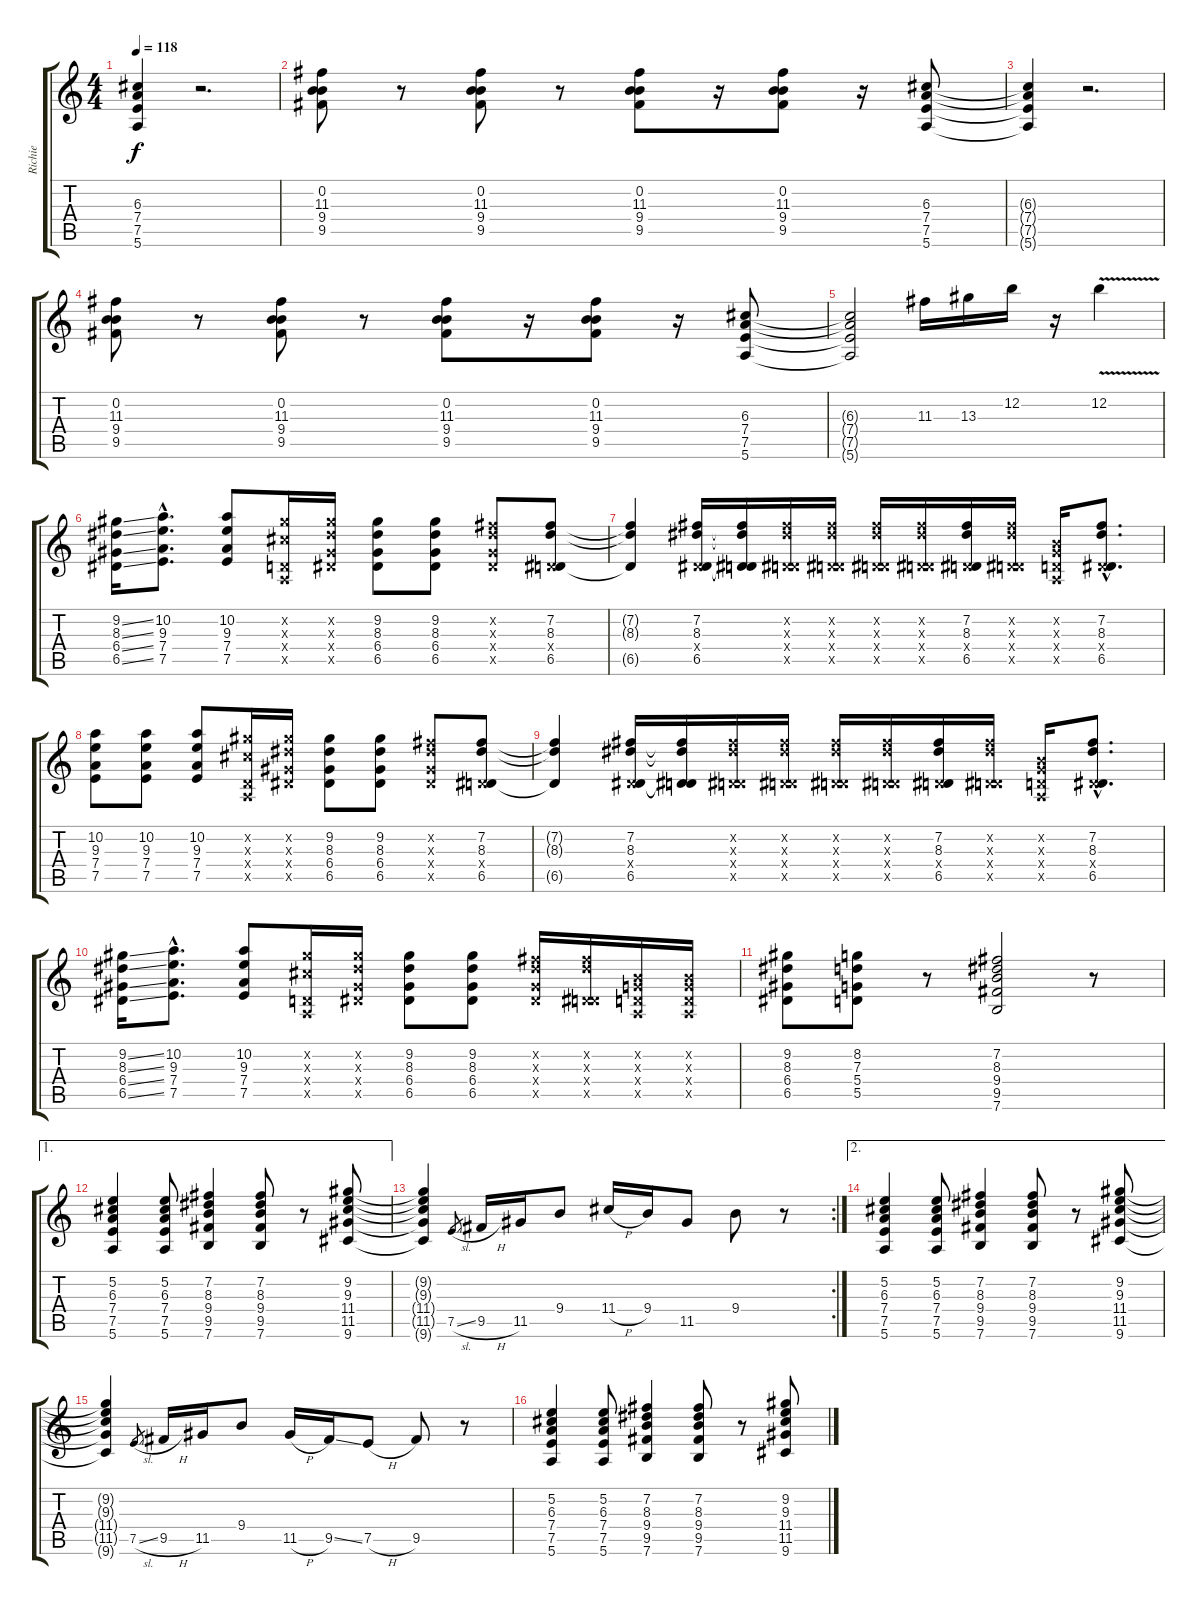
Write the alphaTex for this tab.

\track ("Richie" "Richie") {instrument overdrivenguitar}
\staff {score tabs}
\tuning (E4 B3 G3 D3 A2 E2) {hide}
\ts (4 4)
\tempo 118
\clef g2
\ks c
(6.3{t} 7.4{t} 7.5{t} 5.6{t}).4{dy f} r.2{d} |
(0.2 11.3 9.4 9.5).8 r.8 (0.2 11.3 9.4 9.5).8 r.8 (0.2 11.3 9.4 9.5).8 r.16 (0.2 11.3 9.4 9.5).8 r.16 (6.3 7.4 7.5 5.6).8 |
(6.3{t} 7.4{t} 7.5{t} 5.6{t}).4 r.2{d} |
(0.2 11.3 9.4 9.5).8 r.8 (0.2 11.3 9.4 9.5).8 r.8 (0.2 11.3 9.4 9.5).8 r.16 (0.2 11.3 9.4 9.5).8 r.16 (6.3 7.4 7.5 5.6).8 |
(6.3{t} 7.4{t} 7.5{t} 5.6{t}).2 11.3.16 13.3.16 12.2.16 r.16 12.2{v}.4 |
(9.2{ss} 8.3{ss} 6.4{ss} 6.5{ss}).16 (10.2{hac} 9.3{hac} 7.4{hac} 7.5{hac}).8{d} (10.2 9.3 7.4 7.5).8 (9.2{x} 6.3{x} 0.4{x} 0.5{x}).16 (9.2{x} 8.3{x} 6.4{x} 6.5{x}).16 (9.2 8.3 6.4 6.5).8 (9.2 8.3 6.4 6.5).8 (7.2{x} 8.3{x} 6.4{x} 6.5{x}).8 (7.2 8.3 0.4{x} 6.5).8 |
(7.2{t} 8.3{t} 6.5{t}).4 (7.2 8.3 0.4{x} 6.5).16 (7.2{t} 8.3{t} 0.4{t} 6.5{t}).16 (7.2{x} 8.3{x} 0.4{x} 6.5{x}).16 (7.2{x} 8.3{x} 0.4{x} 6.5{x}).16 (7.2{x} 8.3{x} 0.4{x} 6.5{x}).16 (7.2{x} 8.3{x} 0.4{x} 6.5{x}).16 (7.2 8.3 0.4{x} 6.5).16 (7.2{x} 8.3{x} 0.4{x} 6.5{x}).16 (0.2{x} 0.3{x} 0.4{x} 0.5{x}).16 (7.2{hac} 8.3{hac} 0.4{hac x} 6.5{hac}).8{d} |
(10.2 9.3 7.4 7.5).8 (10.2 9.3 7.4 7.5).8 (10.2 9.3 7.4 7.5).8 (9.2{x} 6.3{x} 0.4{x} 0.5{x}).16 (9.2{x} 8.3{x} 6.4{x} 6.5{x}).16 (9.2 8.3 6.4 6.5).8 (9.2 8.3 6.4 6.5).8 (7.2{x} 8.3{x} 6.4{x} 6.5{x}).8 (7.2 8.3 0.4{x} 6.5).8 |
(7.2{t} 8.3{t} 6.5{t}).4 (7.2 8.3 0.4{x} 6.5).16 (7.2{t} 8.3{t} 0.4{t} 6.5{t}).16 (7.2{x} 8.3{x} 0.4{x} 6.5{x}).16 (7.2{x} 8.3{x} 0.4{x} 6.5{x}).16 (7.2{x} 8.3{x} 0.4{x} 6.5{x}).16 (7.2{x} 8.3{x} 0.4{x} 6.5{x}).16 (7.2 8.3 0.4{x} 6.5).16 (7.2{x} 8.3{x} 0.4{x} 6.5{x}).16 (0.2{x} 0.3{x} 0.4{x} 0.5{x}).16 (7.2{hac} 8.3{hac} 0.4{hac x} 6.5{hac}).8{d} |
(9.2{ss} 8.3{ss} 6.4{ss} 6.5{ss}).16 (10.2{hac} 9.3{hac} 7.4{hac} 7.5{hac}).8{d} (10.2 9.3 7.4 7.5).8 (9.2{x} 6.3{x} 0.4{x} 0.5{x}).16 (9.2{x} 8.3{x} 6.4{x} 6.5{x}).16 (9.2 8.3 6.4 6.5).8 (9.2 8.3 6.4 6.5).8 (7.2{x} 8.3{x} 6.4{x} 6.5{x}).16 (7.2{x} 8.3{x} 0.4{x} 6.5{x}).16 (0.2{x} 0.3{x} 0.4{x} 0.5{x}).16 (0.2{x} 0.3{x} 0.4{x} 0.5{x}).16 |
(9.2 8.3 6.4 6.5).8 (8.2 7.3 5.4 5.5).8 r.8 (7.2 8.3 9.4 9.5 7.6).2 r.8 |
\ae 1
(5.2 6.3 7.4 7.5 5.6).4 (5.2 6.3 7.4 7.5 5.6).8 (7.2 8.3 9.4 9.5 7.6).4 (7.2 8.3 9.4 9.5 7.6).8 r.8 (9.2 9.3 11.4 11.5 9.6).8 |
\rc 2
(9.2{t} 9.3{t} 11.4{t} 11.5{t} 9.6{t}).4 7.5{sl}.8{gr} 9.5{h}.16 11.5.16 9.4.8 11.4{h}.16 9.4.16 11.5.8 9.4.8 r.8 |
\ae 2
(5.2 6.3 7.4 7.5 5.6).4 (5.2 6.3 7.4 7.5 5.6).8 (7.2 8.3 9.4 9.5 7.6).4 (7.2 8.3 9.4 9.5 7.6).8 r.8 (9.2 9.3 11.4 11.5 9.6).8 |
(9.2{t} 9.3{t} 11.4{t} 11.5{t} 9.6{t}).4 7.5{sl}.8{gr} 9.5{h}.16 11.5.16 9.4.8 11.5{h}.16 9.5{ss}.16 7.5{h}.8 9.5.8 r.8 |
(5.2 6.3 7.4 7.5 5.6).4 (5.2 6.3 7.4 7.5 5.6).8 (7.2 8.3 9.4 9.5 7.6).4 (7.2 8.3 9.4 9.5 7.6).8 r.8 (9.2 9.3 11.4 11.5 9.6).8
